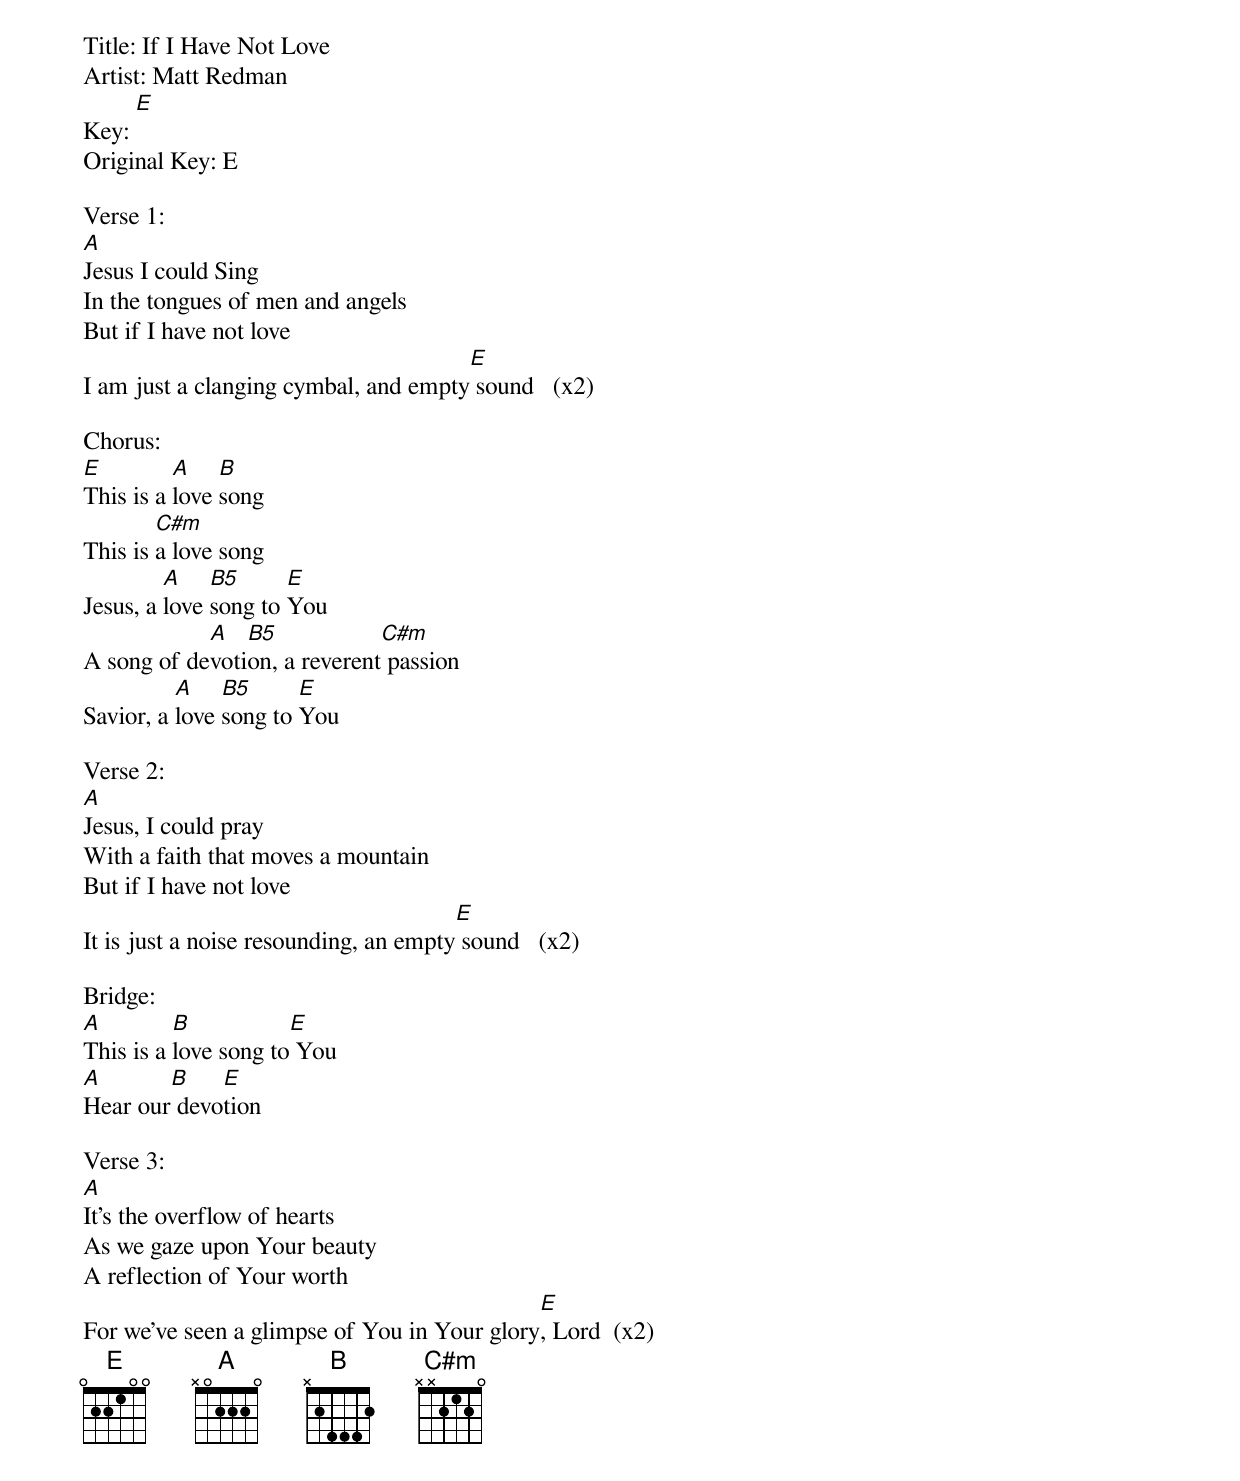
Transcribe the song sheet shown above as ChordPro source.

Title: If I Have Not Love
Artist: Matt Redman
Key: [E]
Original Key: E

Verse 1:
[A]Jesus I could Sing
In the tongues of men and angels
But if I have not love
I am just a clanging cymbal, and empty[E] sound	  (x2)

Chorus:
[E]This is a [A]love [B]song
This is [C#m]a love song
Jesus, a [A]love [B5]song to [E]You
A song of de[A]voti[B5]on, a reverent[C#m] passion
Savior, a [A]love [B5]song to [E]You

Verse 2:
[A]Jesus, I could pray
With a faith that moves a mountain
But if I have not love
It is just a noise resounding, an empty[E] sound   (x2)

Bridge:
[A]This is a [B]love song to[E] You
[A]Hear our[B] devo[E]tion

Verse 3:
[A]It's the overflow of hearts
As we gaze upon Your beauty
A reflection of Your worth
For we've seen a glimpse of You in Your glory[E], Lord  (x2)
